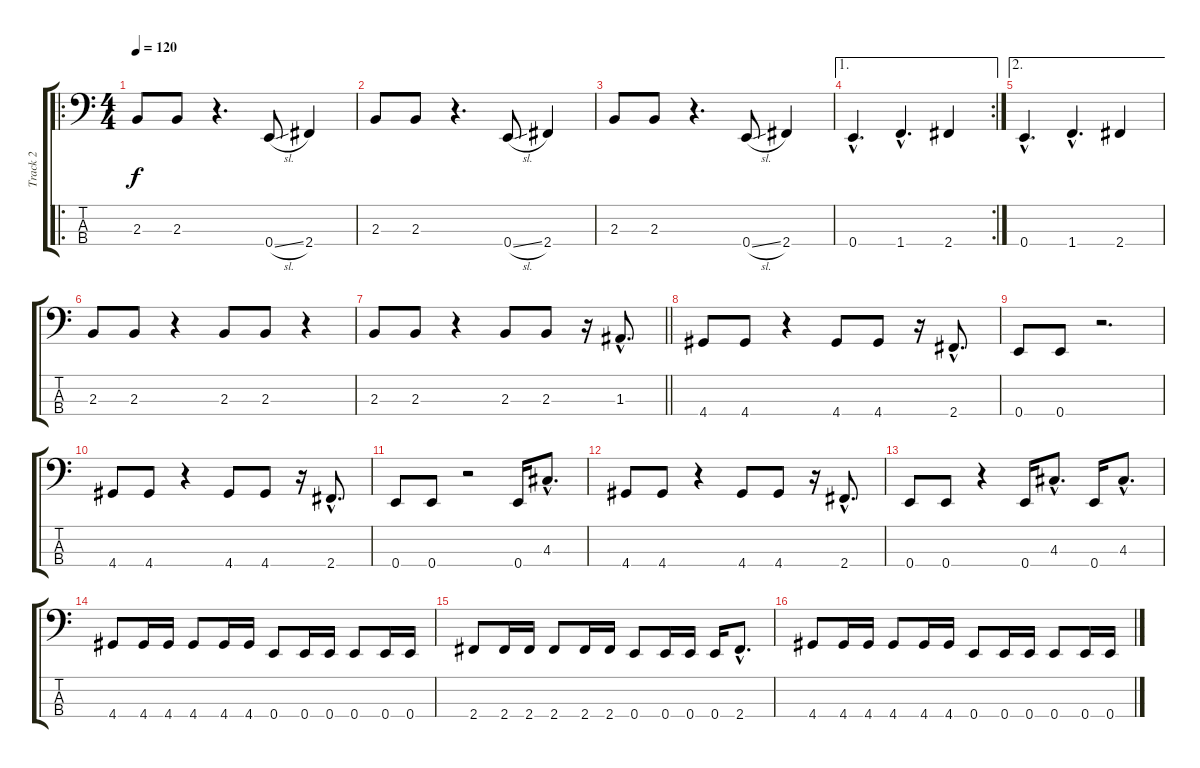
\track ("Track 2" "Track 2") {instrument electricbasspick}
\staff {score tabs}
\tuning (G2 D2 A1 E1) {hide}
\ro
\ts (4 4)
\tempo 120
\clef f4
\ks c
2.3.8{dy f instrument electricbasspick} 2.3.8 r.4{d} 0.4{sl}.8 2.4.4 |
2.3.8 2.3.8 r.4{d} 0.4{sl}.8 2.4.4 |
2.3.8 2.3.8 r.4{d} 0.4{sl}.8 2.4.4 |
\ae 1
\rc 2
0.4{hac}.4{d} 1.4{hac}.4{d} 2.4.4 |
\ae 2
0.4{hac}.4{d} 1.4{hac}.4{d} 2.4.4 |
2.3.8 2.3.8 r.4 2.3.8 2.3.8 r.4 |
\barLineRight lightlight
2.3.8 2.3.8 r.4 2.3.8 2.3.8 r.16 1.3{hac}.8{d} |
4.4.8 4.4.8 r.4 4.4.8 4.4.8 r.16 2.4{hac}.8{d} |
0.4.8 0.4.8 r.2{d} |
4.4.8 4.4.8 r.4 4.4.8 4.4.8 r.16 2.4{hac}.8{d} |
0.4.8 0.4.8 r.2 0.4.16 4.3{hac}.8{d} |
4.4.8 4.4.8 r.4 4.4.8 4.4.8 r.16 2.4{hac}.8{d} |
0.4.8 0.4.8 r.4 0.4.16 4.3{hac}.8{d} 0.4.16 4.3{hac}.8{d} |
4.4.8 4.4.16 4.4.16 4.4.8 4.4.16 4.4.16 0.4.8 0.4.16 0.4.16 0.4.8 0.4.16 0.4.16 |
2.4.8 2.4.16 2.4.16 2.4.8 2.4.16 2.4.16 0.4.8 0.4.16 0.4.16 0.4.16 2.4{hac}.8{d} |
4.4.8 4.4.16 4.4.16 4.4.8 4.4.16 4.4.16 0.4.8 0.4.16 0.4.16 0.4.8 0.4.16 0.4.16
